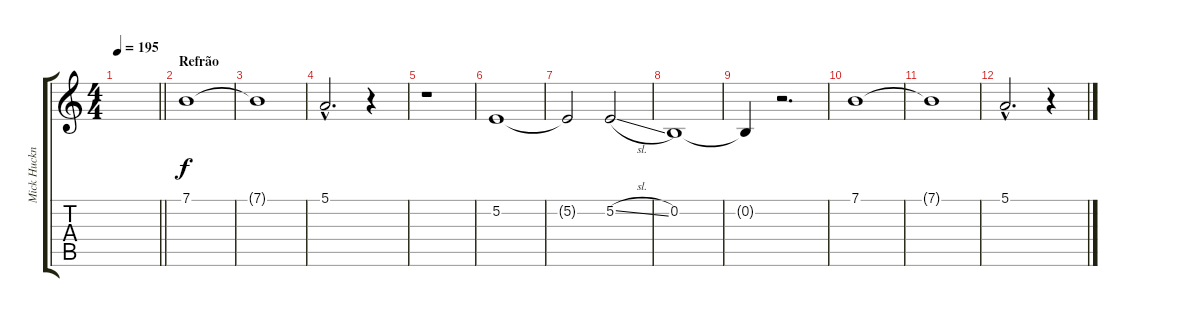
\track ("Mick Hucknal and Fritz Mcintyre (Back Vo" "Mick Huckn") {instrument choiraahs}
\staff {score tabs}
\tuning (E4 B3 G3 D3 A2 E2) {hide}
\ts (4 4)
\tempo 195
\clef g2
\barLineRight lightlight
\ks c
|
\section ("" "Refrão")
7.1.1 |
7.1{t}.1 |
5.1{hac}.2{d} r.4 |
r.1 |
5.2.1 |
5.2{t}.2 5.2{sl}.2 |
0.2.1 |
0.2{t}.4 r.2{d} |
7.1.1 |
7.1{t}.1 |
5.1{hac}.2{d} r.4
